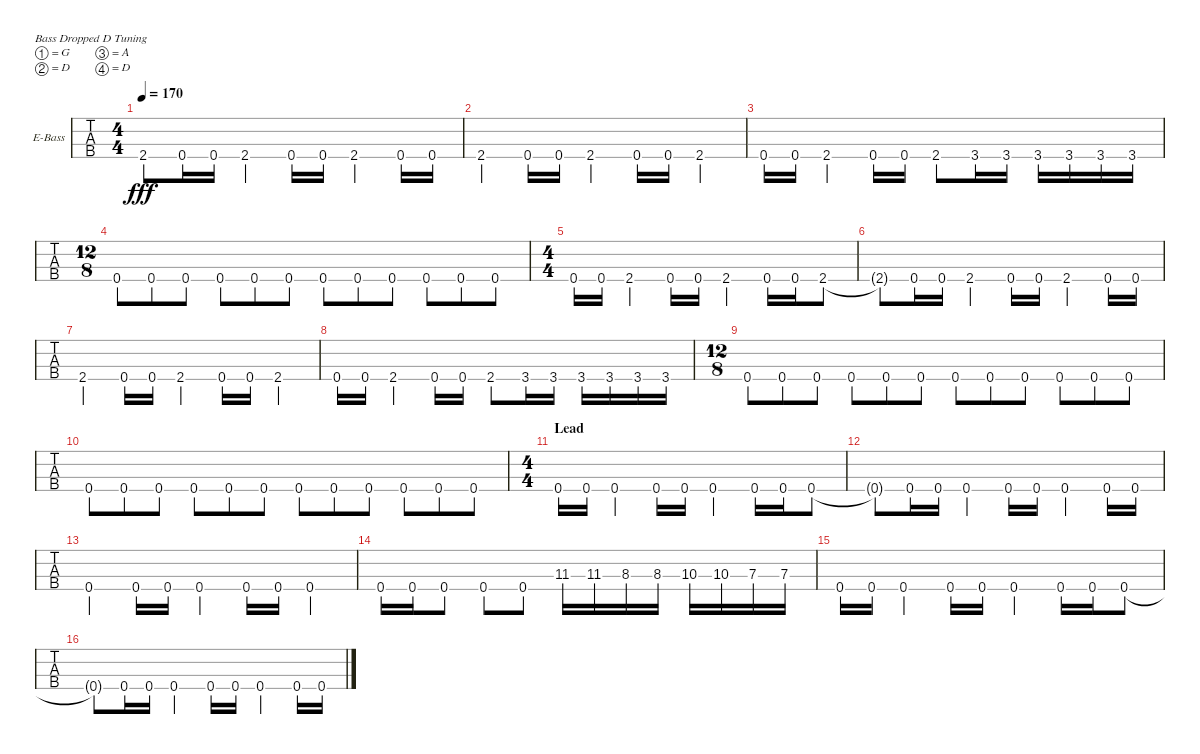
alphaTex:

\defaultSystemsLayout 4
\bracketExtendMode groupsimilarinstruments
\firstSystemTrackNameOrientation horizontal
\otherSystemsTrackNameOrientation horizontal
\track ("John Campbell" "E-Bass") {instrument electricbassfinger}
\staff {tabs}
\tuning (G2 D2 A1 D1)
\ts (4 4)
\tempo 170
\clef g2
\ks c
2.4{t}.8{dy fff} 0.4.16 0.4.16 2.4.4 0.4.16 0.4.16 2.4.4 0.4.16 0.4.16 |
2.4.4 0.4.16 0.4.16 2.4.4 0.4.16 0.4.16 2.4.4 |
0.4.16 0.4.16 2.4.4 0.4.16 0.4.16 2.4.8 3.4.16 3.4.16 3.4.16 3.4.16 3.4.16 3.4.16 |
\ts (12 8)
0.4.8 0.4.8 0.4.8 0.4.8 0.4.8 0.4.8 0.4.8 0.4.8 0.4.8 0.4.8 0.4.8 0.4.8 |
\ts (4 4)
0.4.16 0.4.16 2.4.4 0.4.16 0.4.16 2.4.4 0.4.16 0.4.16 2.4.8 |
2.4{t}.8 0.4.16 0.4.16 2.4.4 0.4.16 0.4.16 2.4.4 0.4.16 0.4.16 |
2.4.4 0.4.16 0.4.16 2.4.4 0.4.16 0.4.16 2.4.4 |
0.4.16 0.4.16 2.4.4 0.4.16 0.4.16 2.4.8 3.4.16 3.4.16 3.4.16 3.4.16 3.4.16 3.4.16 |
\ts (12 8)
0.4.8 0.4.8 0.4.8 0.4.8 0.4.8 0.4.8 0.4.8 0.4.8 0.4.8 0.4.8 0.4.8 0.4.8 |
0.4.8 0.4.8 0.4.8 0.4.8 0.4.8 0.4.8 0.4.8 0.4.8 0.4.8 0.4.8 0.4.8 0.4.8 |
\ts (4 4)
\section ("" "Lead")
0.4.16 0.4.16 0.4.4 0.4.16 0.4.16 0.4.4 0.4.16 0.4.16 0.4.8 |
0.4{t}.8 0.4.16 0.4.16 0.4.4 0.4.16 0.4.16 0.4.4 0.4.16 0.4.16 |
0.4.4 0.4.16 0.4.16 0.4.4 0.4.16 0.4.16 0.4.4 |
0.4.16 0.4.16 0.4.8 0.4.8 0.4.8 11.3.16 11.3.16 8.3.16 8.3.16 10.3.16 10.3.16 7.3.16 7.3.16 |
0.4.16 0.4.16 0.4.4 0.4.16 0.4.16 0.4.4 0.4.16 0.4.16 0.4.8 |
0.4{t}.8 0.4.16 0.4.16 0.4.4 0.4.16 0.4.16 0.4.4 0.4.16 0.4.16
